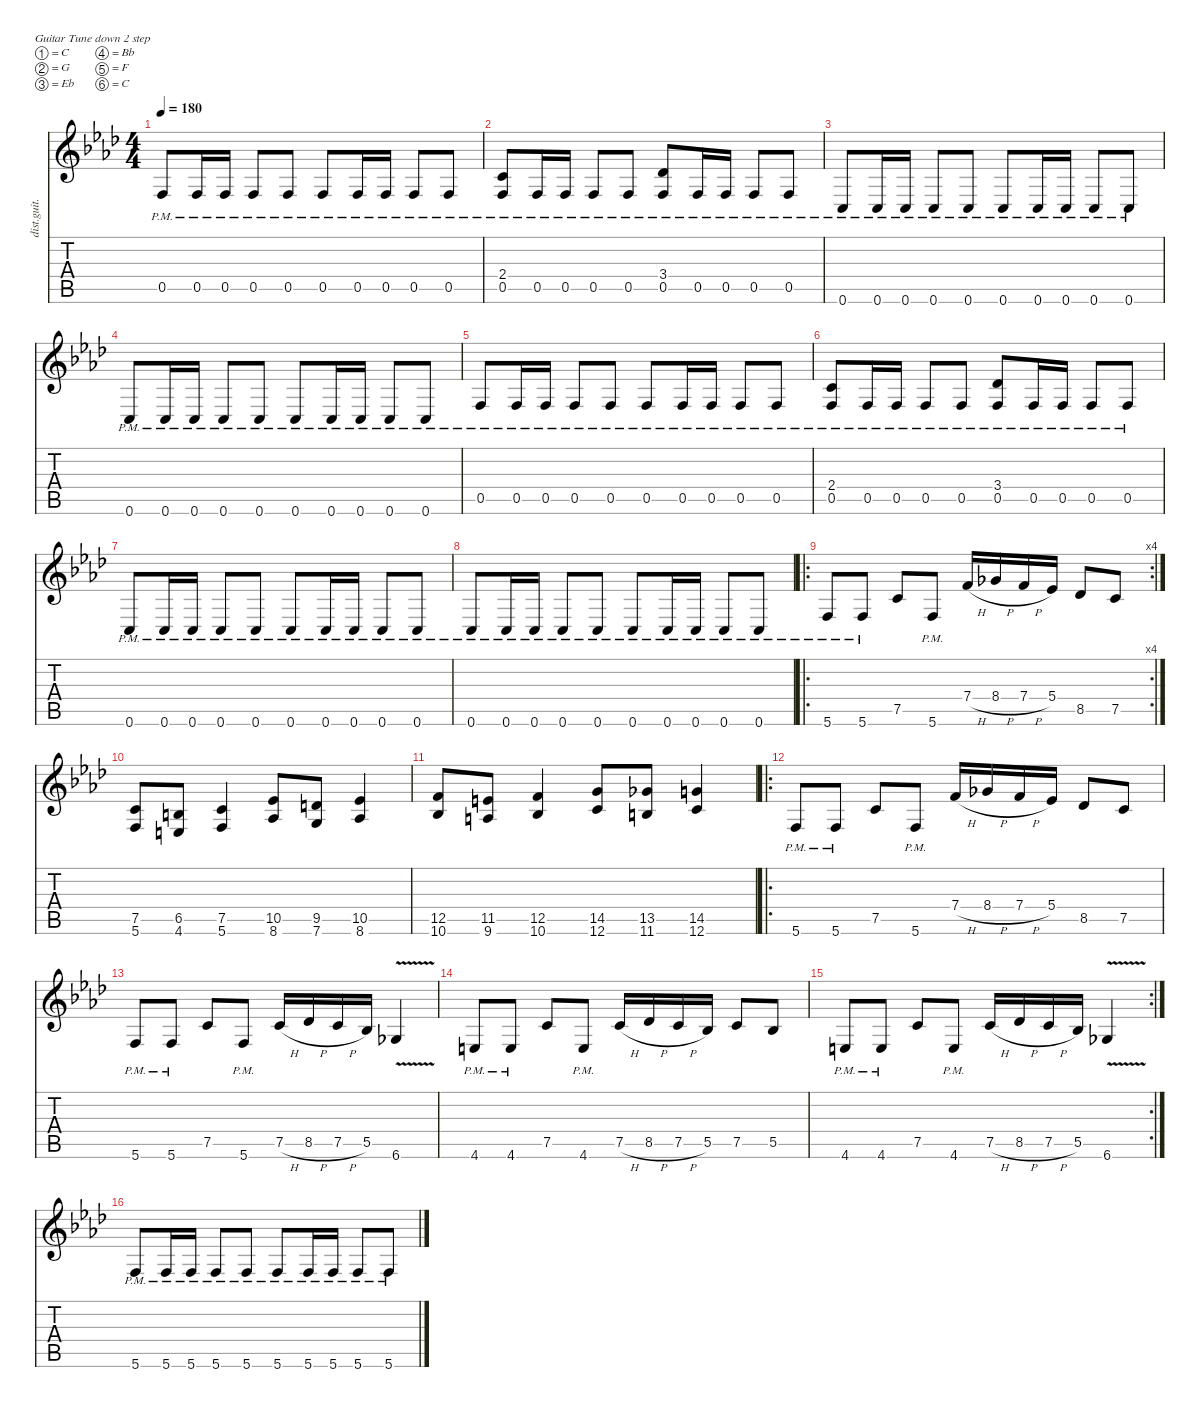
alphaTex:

\defaultSystemsLayout 4
\hideDynamics
\bracketExtendMode nobrackets
\otherSystemsTrackNameOrientation horizontal
\track ("Gtr.1 Double" "dist.guit.") {instrument distortionguitar}
\staff {score tabs}
\tuning (C4 G3 Eb3 Bb2 F2 C2)
\ts (4 4)
\beaming (8 2 2 2 2)
\tempo 180
\clef g2
\ks fminor
0.5{pm acc forcenatural}.8{dy f instrument distortionguitar} 0.5{pm acc forcenatural}.16 0.5{pm acc forcenatural}.16 0.5{pm acc forcenatural}.8 0.5{pm acc forcenatural}.8 0.5{pm acc forcenatural}.8 0.5{pm acc forcenatural}.16 0.5{pm acc forcenatural}.16 0.5{pm acc forcenatural}.8 0.5{pm acc forcenatural}.8 |
(2.4{acc forcenatural} 0.5{pm acc forcenatural}).8 0.5{pm acc forcenatural}.16 0.5{pm acc forcenatural}.16 0.5{pm acc forcenatural}.8 0.5{pm acc forcenatural}.8 (3.4{acc b} 0.5{pm acc forcenatural}).8 0.5{pm acc forcenatural}.16 0.5{pm acc forcenatural}.16 0.5{pm acc forcenatural}.8 0.5{pm acc forcenatural}.8 |
0.6{pm acc forcenatural}.8 0.6{pm acc forcenatural}.16 0.6{pm acc forcenatural}.16 0.6{pm acc forcenatural}.8 0.6{pm acc forcenatural}.8 0.6{pm acc forcenatural}.8 0.6{pm acc forcenatural}.16 0.6{pm acc forcenatural}.16 0.6{pm acc forcenatural}.8 0.6{pm acc forcenatural}.8 |
0.6{pm acc forcenatural}.8 0.6{pm acc forcenatural}.16 0.6{pm acc forcenatural}.16 0.6{pm acc forcenatural}.8 0.6{pm acc forcenatural}.8 0.6{pm acc forcenatural}.8 0.6{pm acc forcenatural}.16 0.6{pm acc forcenatural}.16 0.6{pm acc forcenatural}.8 0.6{pm acc forcenatural}.8 |
0.5{pm acc forcenatural}.8 0.5{pm acc forcenatural}.16 0.5{pm acc forcenatural}.16 0.5{pm acc forcenatural}.8 0.5{pm acc forcenatural}.8 0.5{pm acc forcenatural}.8 0.5{pm acc forcenatural}.16 0.5{pm acc forcenatural}.16 0.5{pm acc forcenatural}.8 0.5{pm acc forcenatural}.8 |
(2.4{acc forcenatural} 0.5{pm acc forcenatural}).8 0.5{pm acc forcenatural}.16 0.5{pm acc forcenatural}.16 0.5{pm acc forcenatural}.8 0.5{pm acc forcenatural}.8 (3.4{acc b} 0.5{pm acc forcenatural}).8 0.5{pm acc forcenatural}.16 0.5{pm acc forcenatural}.16 0.5{pm acc forcenatural}.8 0.5{pm acc forcenatural}.8 |
0.6{pm acc forcenatural}.8 0.6{pm acc forcenatural}.16 0.6{pm acc forcenatural}.16 0.6{pm acc forcenatural}.8 0.6{pm acc forcenatural}.8 0.6{pm acc forcenatural}.8 0.6{pm acc forcenatural}.16 0.6{pm acc forcenatural}.16 0.6{pm acc forcenatural}.8 0.6{pm acc forcenatural}.8 |
0.6{pm acc forcenatural}.8 0.6{pm acc forcenatural}.16 0.6{pm acc forcenatural}.16 0.6{pm acc forcenatural}.8 0.6{pm acc forcenatural}.8 0.6{pm acc forcenatural}.8 0.6{pm acc forcenatural}.16 0.6{pm acc forcenatural}.16 0.6{pm acc forcenatural}.8 0.6{pm acc forcenatural}.8 |
\ro
\rc 4
5.6{pm acc forcenatural}.8 5.6{pm acc forcenatural}.8 7.5{acc forcenatural}.8 5.6{pm acc forcenatural}.8 7.4{h acc forcenatural}.16 8.4{h acc b}.16 7.4{h acc forcenatural}.16 5.4{acc b}.16 8.5{acc b}.8 7.5{acc forcenatural}.8 |
(7.5{acc forcenatural} 5.6{acc forcenatural}).8 (6.5{acc forcenatural} 4.6{acc forcenatural}).8 (7.5{acc forcenatural} 5.6{acc forcenatural}).4 (10.5{acc b} 8.6{acc b}).8 (9.5{acc forcenatural} 7.6{acc forcenatural}).8 (10.5{acc b} 8.6{acc b}).4 |
(12.5{acc forcenatural} 10.6{acc b}).8 (11.5{acc forcenatural} 9.6{acc forcenatural}).8 (12.5{acc forcenatural} 10.6{acc b}).4 (14.5{acc forcenatural} 12.6{acc forcenatural}).8 (13.5{acc b} 11.6{acc forcenatural}).8 (14.5{acc forcenatural} 12.6{acc forcenatural}).4 |
\ro
5.6{pm acc forcenatural}.8 5.6{pm acc forcenatural}.8 7.5{acc forcenatural}.8 5.6{pm acc forcenatural}.8 7.4{h acc forcenatural}.16 8.4{h acc b}.16 7.4{h acc forcenatural}.16 5.4{acc b}.16 8.5{acc b}.8 7.5{acc forcenatural}.8 |
5.6{pm acc forcenatural}.8 5.6{pm acc forcenatural}.8 7.5{acc forcenatural}.8 5.6{pm acc forcenatural}.8 7.5{h acc forcenatural}.16 8.5{h acc b}.16 7.5{h acc forcenatural}.16 5.5{acc b}.16 6.6{v acc b}.4 |
4.6{pm acc forcenatural}.8 4.6{pm acc forcenatural}.8 7.5{acc forcenatural}.8 4.6{pm acc forcenatural}.8 7.5{h acc forcenatural}.16 8.5{h acc b}.16 7.5{h acc forcenatural}.16 5.5{acc b}.16 7.5{acc forcenatural}.8 5.5{acc b}.8 |
\rc 2
4.6{pm acc forcenatural}.8 4.6{pm acc forcenatural}.8 7.5{acc forcenatural}.8 4.6{pm acc forcenatural}.8 7.5{h acc forcenatural}.16 8.5{h acc b}.16 7.5{h acc forcenatural}.16 5.5{acc b}.16 6.6{v acc b}.4 |
5.6{pm acc forcenatural}.8 5.6{pm acc forcenatural}.16 5.6{pm acc forcenatural}.16 5.6{pm acc forcenatural}.8 5.6{pm acc forcenatural}.8 5.6{pm acc forcenatural}.8 5.6{pm acc forcenatural}.16 5.6{pm acc forcenatural}.16 5.6{pm acc forcenatural}.8 5.6{pm acc forcenatural}.8
